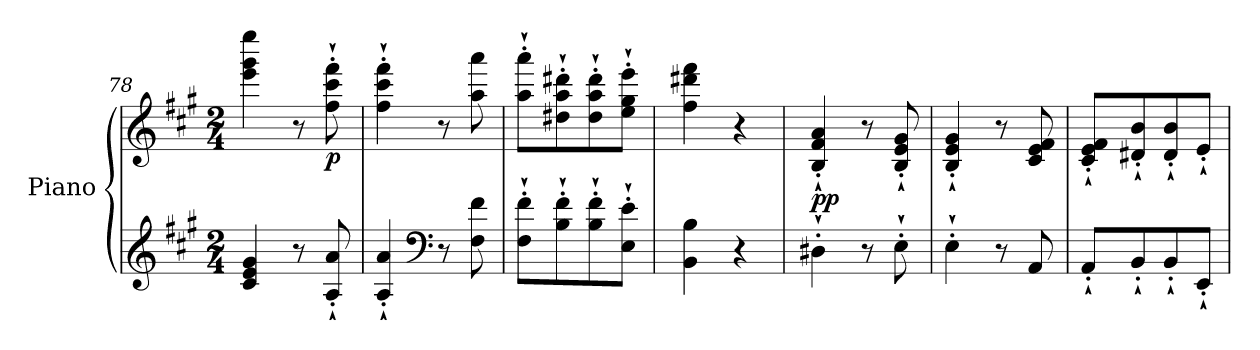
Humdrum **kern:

**kern	**kern	**dynam
*part1	*part1	*part1
*staff2	*staff1	*staff1/2
*I"Piano	*	*
*I'Pno	*	*
*clefG2	*clefG2	*
*k[f#c#g#]	*k[f#c#g#]	*
*A:	*A:	*
*M2/4	*M2/4	*
=78	=78	=78
4c#/ 4e/ 4g#/	4eee\ 4ggg#\ 4eeee\	.
8r	8r	.
!	!	!LO:DY:b
8A/'` 8a/'`	8ff#\'` 8ccc#\'` 8fff#\'`	p
=79	=79	=79
4A/'` 4a/'`	4ff#\'` 4ccc#\'` 4fff#\'`	.
*clefF4	*	*
8r	8r	.
8F#\ 8f#\	8aa\ 8aaa\	.
!!LO:PB:g=z
=80	=80	=80
8F#\'` 8f#\'`L	8aa\'` 8aaa\'`L	.
8B\'` 8f#\'`	8dd#X\'` 8aa\'` 8ddd#X\'`	.
8B\'` 8f#\'`	8dd#\'` 8aa\'` 8ddd#\'`	.
8E\'` 8e\'`J	8ee\'` 8gg#\'` 8eee\'`J	.
=81	=81	=81
4BB\ 4B\	4ff#\ 4ddd#X\ 4fff#\	.
4r	4r	.
=82	=82	=82
!	!	!LO:DY:b
4D#X'`\	4B/'` 4f#/'` 4a/'`	pp
8r	8r	.
8E'`\	8B/'` 8e/'` 8g#/'`	.
=83	=83	=83
4E'`\	4B/'` 4e/'` 4g#/'`	.
8r	8r	.
8AA/	8c#/ 8e/ 8f#/	.
=84	=84	=84
8AA'`/L	8c#/'` 8e/'` 8f#/'`L	.
8BB'`/	8d#X/'` 8b/'`	.
8BB'`/	8d#/'` 8b/'`	.
8EE'`/J	8e'`/J	.
=	=	=
*-	*-	*-
